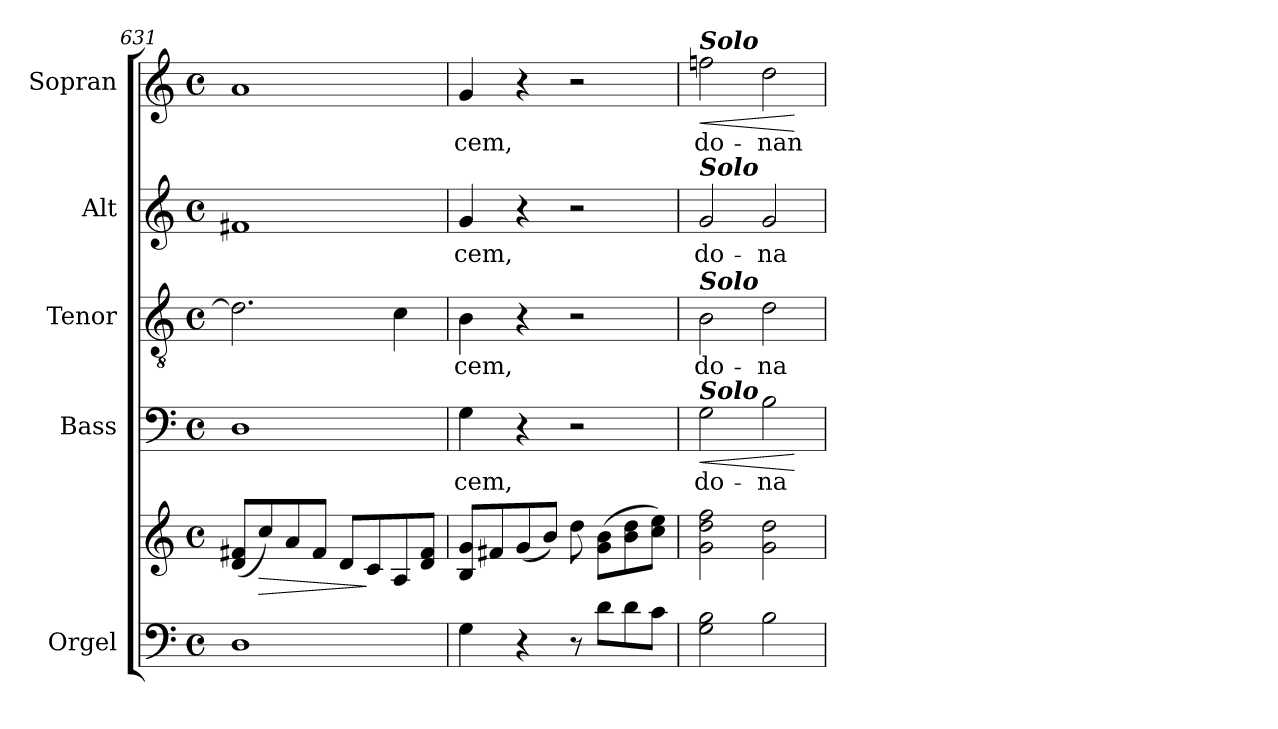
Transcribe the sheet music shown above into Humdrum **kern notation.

**kern	**kern	**dynam	**kern	**text	**dynam	**kern	**text	**kern	**text	**kern	**text	**dynam
*part5	*part5	*part5	*part4	*part4	*part4	*part3	*part3	*part2	*part2	*part1	*part1	*part1
*staff6	*staff5	*staff5/6	*staff4	*staff4	*staff4	*staff3	*staff3	*staff2	*staff2	*staff1	*staff1	*staff1
*I"Orgel	*	*	*I"Bass	*	*	*I"Tenor	*	*I"Alt	*	*I"Sopran	*	*
*I'Org.	*	*	*I'B.	*	*	*I'T.	*	*I'A.	*	*I'S.	*	*
*clefF4	*clefG2	*	*clefF4	*	*	*clefGv2	*	*clefG2	*	*clefG2	*	*
*k[]	*k[]	*	*k[]	*	*	*k[]	*	*k[]	*	*k[]	*	*
*C:	*C:	*	*C:	*	*	*C:	*	*C:	*	*C:	*	*
*M4/4	*M4/4	*	*M4/4	*	*	*M4/4	*	*M4/4	*	*M4/4	*	*
*met(c)	*met(c)	*	*met(c)	*	*	*met(c)	*	*met(c)	*	*met(c)	*	*
=631	=631	=631	=631	=631	=631	=631	=631	=631	=631	=631	=631	=631
1D	(<8d/ 8f#X/L	.	1D	.	.	2.d\]	.	1f#X	.	1a	.	.
!	!	!LO:HP:b	!	!	!	!	!	!	!	!	!	!
.	8cc/)	>	.	.	.	.	.	.	.	.	.	.
.	8a/	.	.	.	.	.	.	.	.	.	.	.
.	8f#/J	.	.	.	.	.	.	.	.	.	.	.
.	8d/L	.	.	.	.	.	.	.	.	.	.	.
.	8c/	]	.	.	.	.	.	.	.	.	.	.
.	8A/	.	.	.	.	4c\	.	.	.	.	.	.
.	8d/ 8f#/J	.	.	.	.	.	.	.	.	.	.	.
=632	=632	=632	=632	=632	=632	=632	=632	=632	=632	=632	=632	=632
!	!	!	!	!LO:LY:b	!	!	!LO:LY:b	!	!LO:LY:b	!	!LO:LY:b	!
4G\	8B/ 8g/L	.	4G\	-cem,	.	4B\	-cem,	4g/	-cem,	4g/	-cem,	.
.	8f#X/	.	.	.	.	.	.	.	.	.	.	.
4r	(<8g/	.	4r	.	.	4r	.	4r	.	4r	.	.
.	8b/J)	.	.	.	.	.	.	.	.	.	.	.
8r	8dd\	.	2r	.	.	2r	.	2r	.	2r	.	.
8d\L	(>8g\ 8b\L	.	.	.	.	.	.	.	.	.	.	.
8d\	8b\ 8dd\	.	.	.	.	.	.	.	.	.	.	.
8c\J	8cc\ 8ee\J)	.	.	.	.	.	.	.	.	.	.	.
=633	=633	=633	=633	=633	=633	=633	=633	=633	=633	=633	=633	=633
!	!	!	!	!	!	!	!	!	!	!LO:TX:a:Bi:t=Solo	!	!
!	!	!	!	!	!	!	!	!LO:TX:a:Bi:t=Solo	!	!	!	!
!	!	!	!	!	!	!LO:TX:a:Bi:t=Solo	!	!	!	!	!	!
!	!	!	!LO:TX:a:Bi:t=Solo	!	!	!	!	!	!	!	!	!
!	!	!	!	!LO:LY:b	!LO:HP:b	!	!LO:LY:b	!	!LO:LY:b	!	!LO:LY:b	!LO:HP:b
2G\ 2B\	2g\ 2dd\ 2ff\	.	2G\	do-	<	2B\	do-	2g/	do-	2ffn\	do-	<
!	!	!	!	!LO:LY:b	!	!	!LO:LY:b	!	!LO:LY:b	!	!LO:LY:b	!
2B\	2g\ 2dd\	.	2B\	-na	.	2d\	-na	2g/	-na	2dd\	-nan	.
.	.	.	.	.	[	.	.	.	.	.	.	[
=	=	=	=	=	=	=	=	=	=	=	=	=
*-	*-	*-	*-	*-	*-	*-	*-	*-	*-	*-	*-	*-
